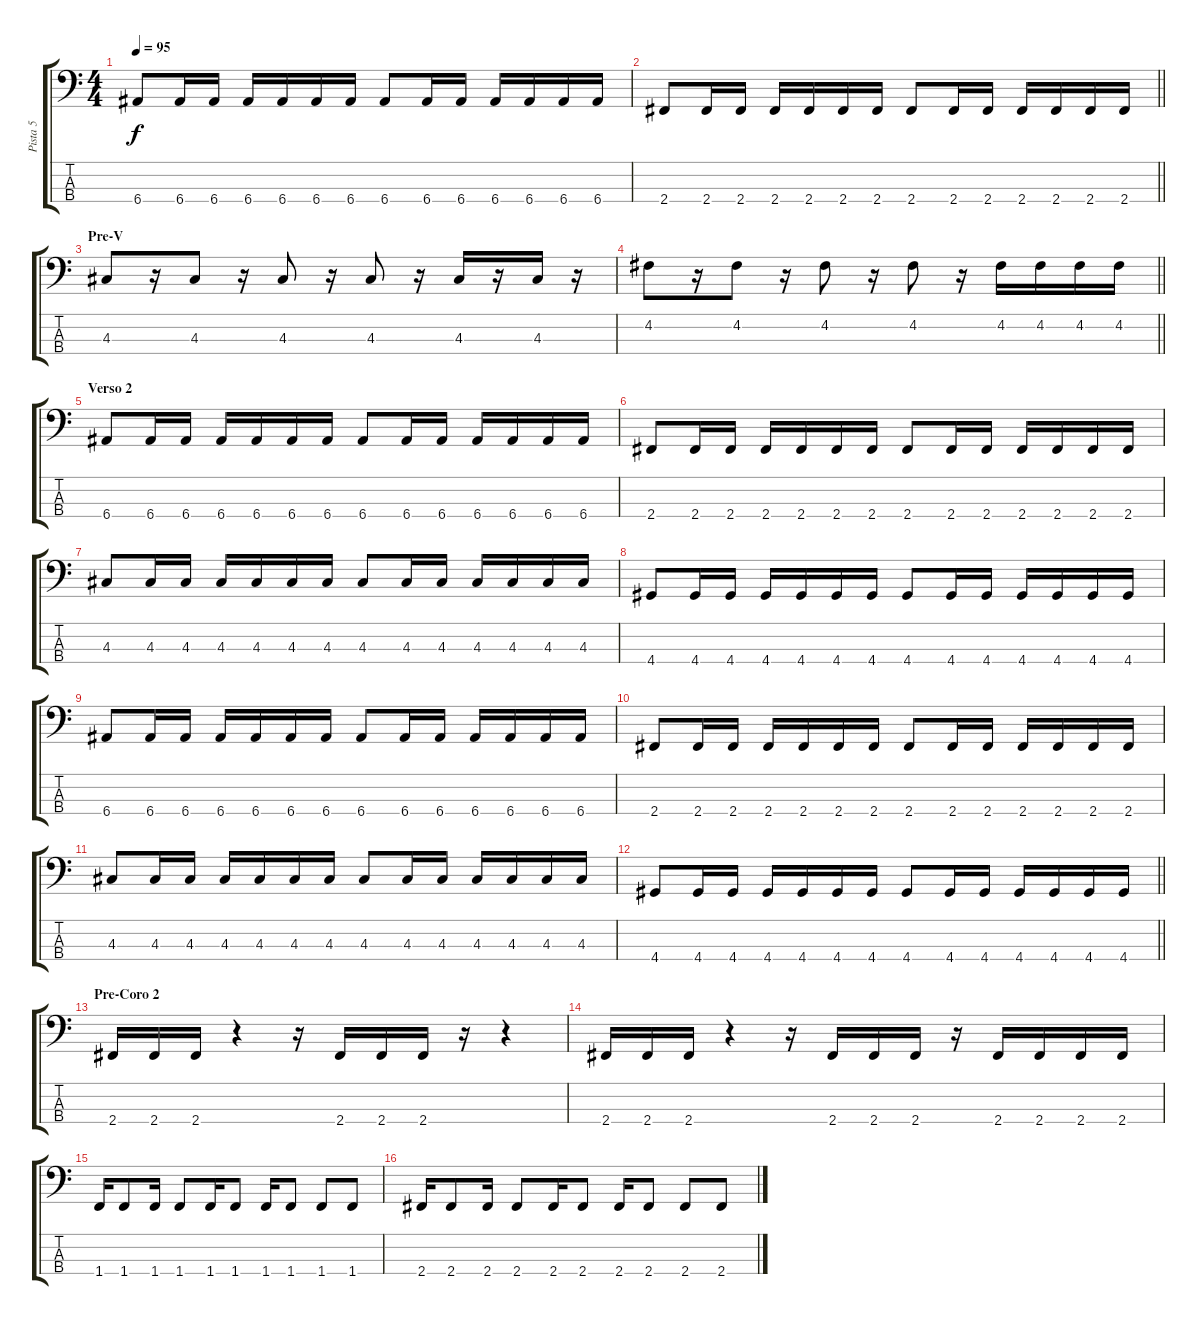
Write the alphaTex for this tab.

\track ("Pista 5" "Pista 5") {instrument electricbasspick}
\staff {score tabs}
\tuning (G2 D2 A1 E1) {hide}
\ts (4 4)
\tempo 95
\clef f4
\ks c
6.4.8{dy f} 6.4.16 6.4.16 6.4.16 6.4.16 6.4.16 6.4.16 6.4.8 6.4.16 6.4.16 6.4.16 6.4.16 6.4.16 6.4.16 |
\barLineRight lightlight
2.4.8 2.4.16 2.4.16 2.4.16 2.4.16 2.4.16 2.4.16 2.4.8 2.4.16 2.4.16 2.4.16 2.4.16 2.4.16 2.4.16 |
\section ("" "Pre-V")
4.3.8 r.16 4.3.8 r.16 4.3.8 r.16 4.3.8 r.16 4.3.16 r.16 4.3.16 r.16 |
\barLineRight lightlight
4.2.8 r.16 4.2.8 r.16 4.2.8 r.16 4.2.8 r.16 4.2.16 4.2.16 4.2.16 4.2.16 |
\section ("" "Verso 2")
6.4.8 6.4.16 6.4.16 6.4.16 6.4.16 6.4.16 6.4.16 6.4.8 6.4.16 6.4.16 6.4.16 6.4.16 6.4.16 6.4.16 |
2.4.8 2.4.16 2.4.16 2.4.16 2.4.16 2.4.16 2.4.16 2.4.8 2.4.16 2.4.16 2.4.16 2.4.16 2.4.16 2.4.16 |
4.3.8 4.3.16 4.3.16 4.3.16 4.3.16 4.3.16 4.3.16 4.3.8 4.3.16 4.3.16 4.3.16 4.3.16 4.3.16 4.3.16 |
4.4.8 4.4.16 4.4.16 4.4.16 4.4.16 4.4.16 4.4.16 4.4.8 4.4.16 4.4.16 4.4.16 4.4.16 4.4.16 4.4.16 |
6.4.8 6.4.16 6.4.16 6.4.16 6.4.16 6.4.16 6.4.16 6.4.8 6.4.16 6.4.16 6.4.16 6.4.16 6.4.16 6.4.16 |
2.4.8 2.4.16 2.4.16 2.4.16 2.4.16 2.4.16 2.4.16 2.4.8 2.4.16 2.4.16 2.4.16 2.4.16 2.4.16 2.4.16 |
4.3.8 4.3.16 4.3.16 4.3.16 4.3.16 4.3.16 4.3.16 4.3.8 4.3.16 4.3.16 4.3.16 4.3.16 4.3.16 4.3.16 |
\barLineRight lightlight
4.4.8 4.4.16 4.4.16 4.4.16 4.4.16 4.4.16 4.4.16 4.4.8 4.4.16 4.4.16 4.4.16 4.4.16 4.4.16 4.4.16 |
\section ("" "Pre-Coro 2")
2.4.16 2.4.16 2.4.16 r.4 r.16 2.4.16 2.4.16 2.4.16 r.16 r.4 |
2.4.16 2.4.16 2.4.16 r.4 r.16 2.4.16 2.4.16 2.4.16 r.16 2.4.16 2.4.16 2.4.16 2.4.16 |
1.4.16 1.4.8 1.4.16 1.4.8 1.4.16 1.4.8 1.4.16 1.4.8 1.4.8 1.4.8 |
2.4.16 2.4.8 2.4.16 2.4.8 2.4.16 2.4.8 2.4.16 2.4.8 2.4.8 2.4.8
